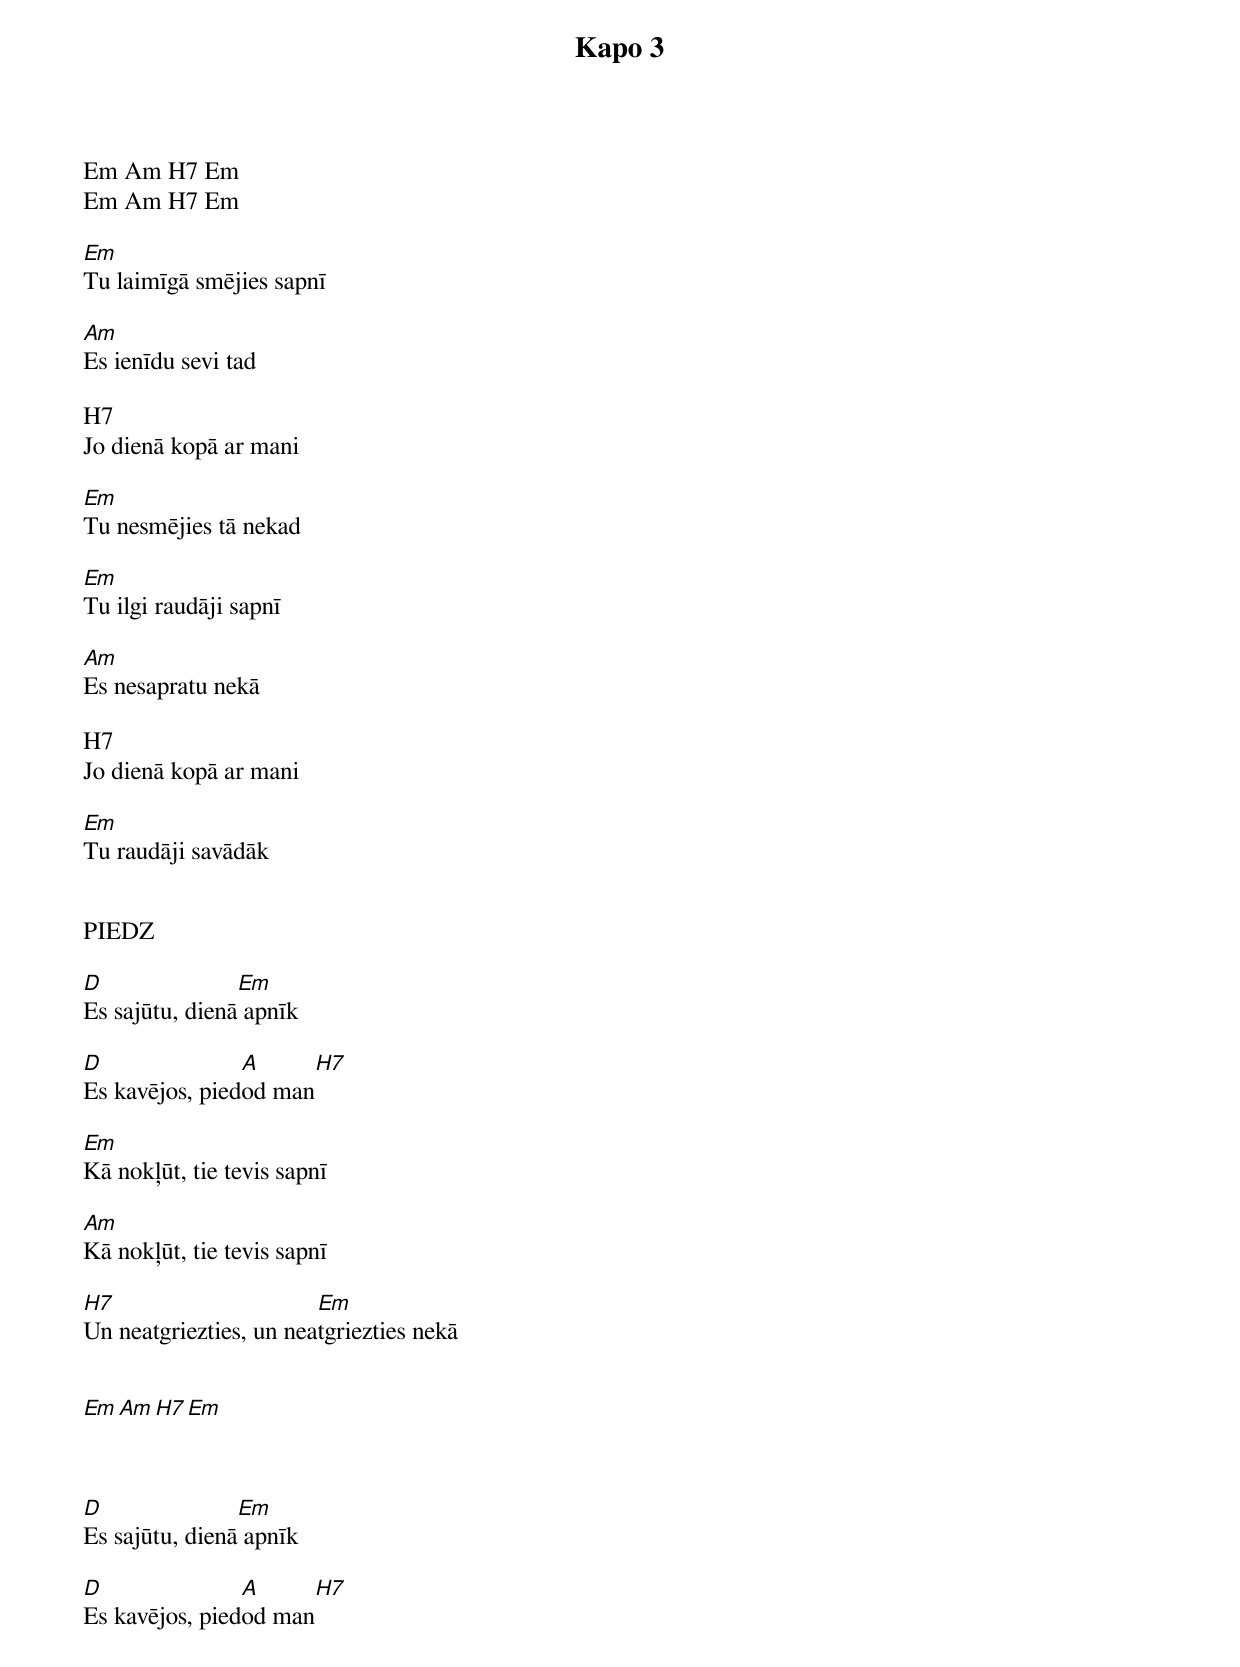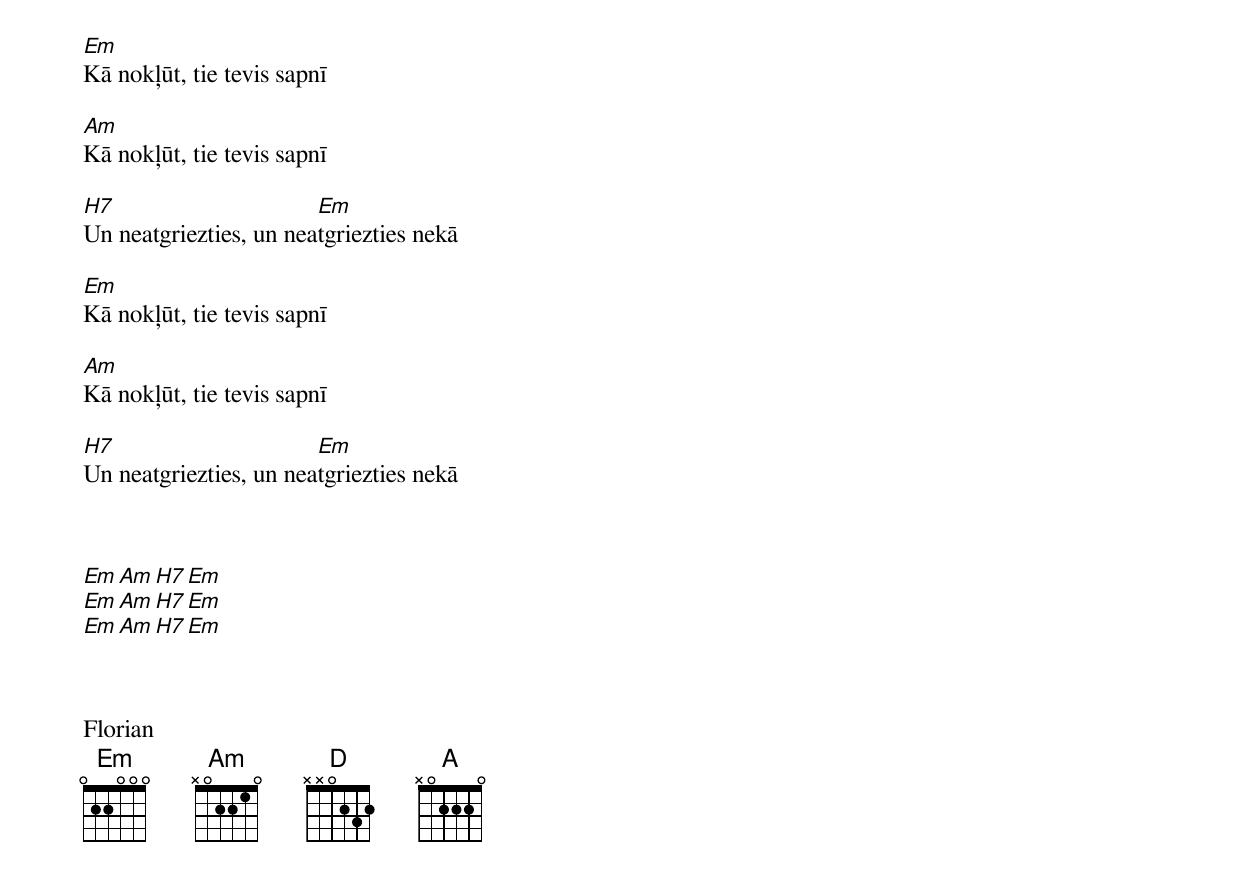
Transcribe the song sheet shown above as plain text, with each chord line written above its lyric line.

Kapo 3


Em Am H7 Em
Em Am H7 Em

Em
Tu laimīgā smējies sapnī

Am
Es ienīdu sevi tad

H7
Jo dienā kopā ar mani

Em
Tu nesmējies tā nekad

Em
Tu ilgi raudāji sapnī

Am
Es nesapratu nekā

H7
Jo dienā kopā ar mani

Em
Tu raudāji savādāk


PIEDZ

D		Em
Es sajūtu, dienā apnīk

D		A	H7
Es kavējos, piedod man

Em
Kā nokļūt, tie tevis sapnī

Am
Kā nokļūt, tie tevis sapnī

H7			Em
Un neatgriezties, un neatgriezties nekā


Em Am H7 Em



D		Em
Es sajūtu, dienā apnīk

D		A	H7
Es kavējos, piedod man



Em
Kā nokļūt, tie tevis sapnī

Am
Kā nokļūt, tie tevis sapnī

H7			Em
Un neatgriezties, un neatgriezties nekā

Em
Kā nokļūt, tie tevis sapnī

Am
Kā nokļūt, tie tevis sapnī

H7			Em
Un neatgriezties, un neatgriezties nekā



Em Am H7 Em
Em Am H7 Em
Em Am H7 Em



Florian
